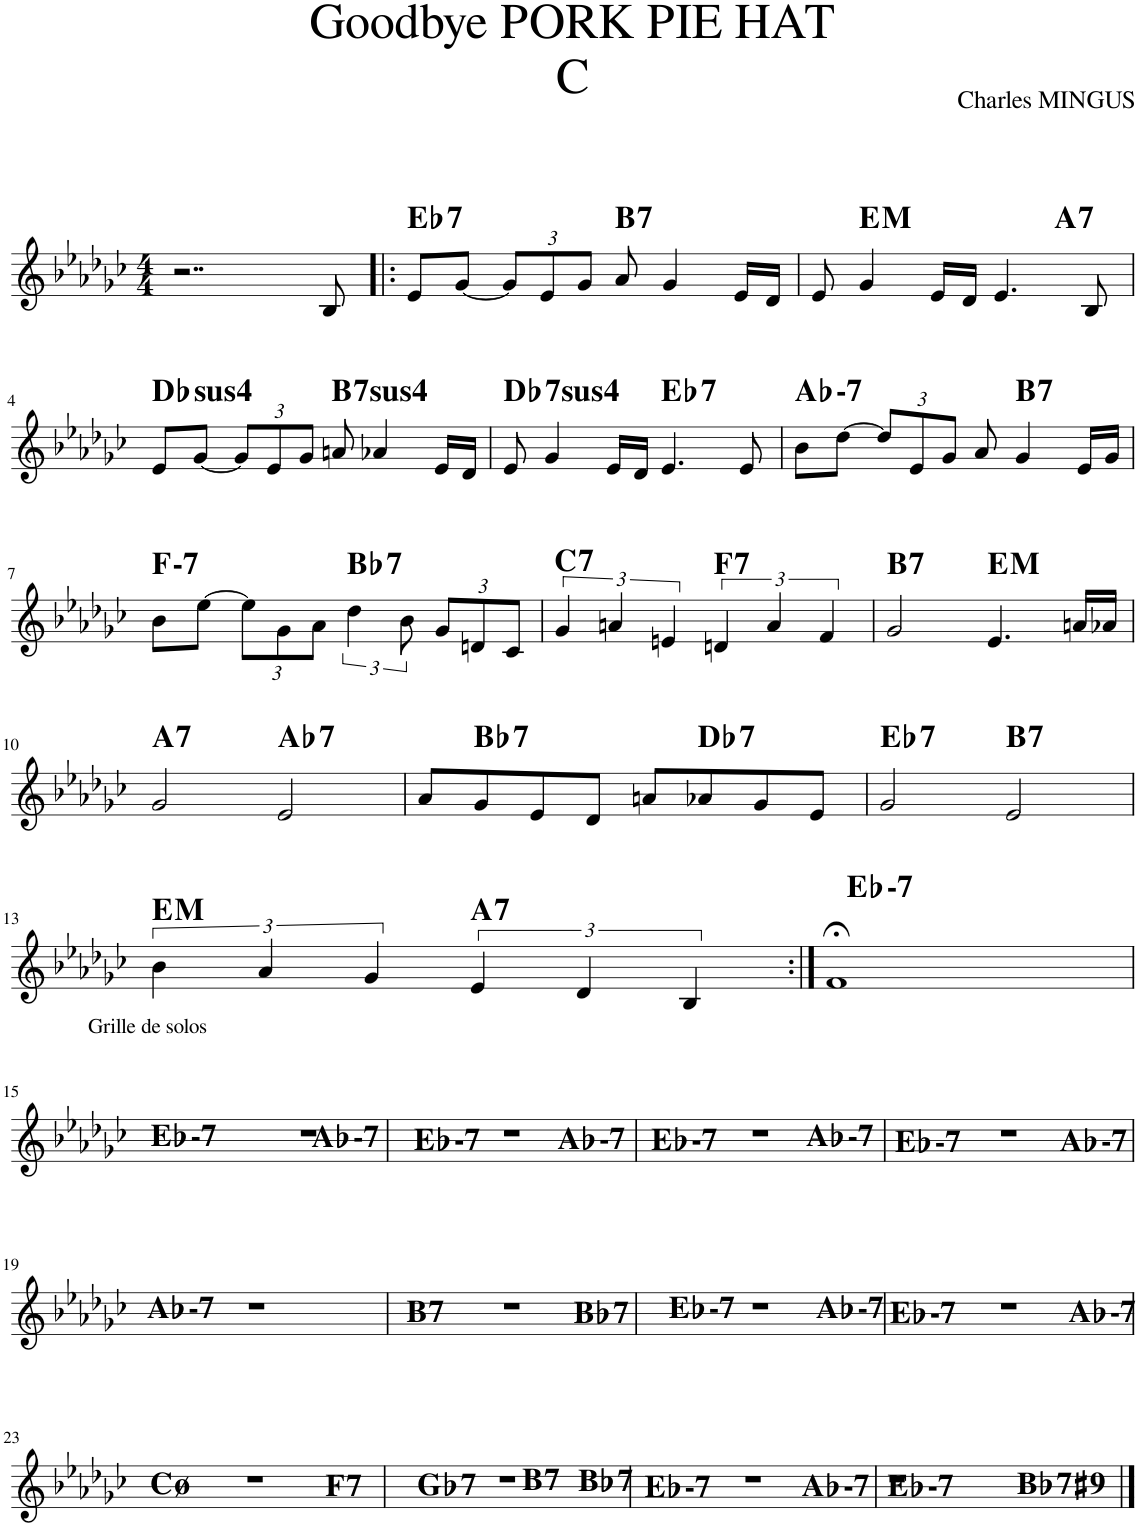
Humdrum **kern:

**kern	**harte
*part1	*part1
*staff1	*
*I"Piano	*
*I'Pno.	*
*clefG2	*
*k[b-e-a-d-g-c-]	*
*M4/4	*
=1	=1
2..r	.
8B-/	.
=2!|:	=2!|:
!	!LO:H:kt=7
8e-/L	Eb:7
[8g-/J	.
*Xbrackettup	*
12g-/L]	.
12e-/	.
12g-/J	.
!	!LO:H:kt=7
8a-/	B:7
4g-/	.
16e-/LL	.
16d-/JJ	.
=3	=3
*^	*
8e-/	2.ryy	.
!	!	!LO:H:kt=M
4g-/	.	E:maj
16e-/LL	.	.
16d-/JJ	.	.
4.e-/	.	.
!	!	!LO:H:kt=7
.	4ryy	A:7
8B-/	.	.
!!LO:LB:g=z	!!
=4	=4	=4
!	!	!LO:H:kt=4
*v	*v	*
8e-/L	Db:sus4
[8g-/J	.
12g-/L]	.
12e-/	.
12g-/J	.
!	!LO:H:kt=74
8an/	B:sus4(7)
4a-X/	.
16e-/LL	.
16d-/JJ	.
=5	=5
!	!LO:H:kt=74
8e-/	Db:sus4(7)
4g-/	.
16e-/LL	.
16d-/JJ	.
!	!LO:H:kt=7
4.e-/	Eb:7
8e-/	.
=6	=6
!	!LO:H:kt=7
8b-\L	Ab:min7
[8dd-\J	.
12dd-/L]	.
12e-/	.
12g-/J	.
8a-/	.
!	!LO:H:kt=7
4g-/	B:7
16e-/LL	.
16g-/JJ	.
!!LO:LB:g=z
=7	=7
!	!LO:H:kt=7
8b-\L	F:min7
[8ee-\J	.
12ee-\L]	.
12g-\	.
12a-\J	.
*brackettup	*
!	!LO:H:kt=7
6dd-\	Bb:7
12b-\	.
*Xbrackettup	*
12g-/L	.
12dn/	.
12c-/J	.
=8	=8
*brackettup	*
!	!LO:H:kt=7
6g-/	C:7
6an/	.
6en/	.
!	!LO:H:kt=7
6dn/	F:7
6a/	.
6f/	.
=9	=9
!	!LO:H:kt=7
2g-/	B:7
!	!LO:H:kt=M
4.e-/	E:maj
16an/LL	.
16a-X/JJ	.
!!LO:LB:g=z
=10	=10
!	!LO:H:kt=7
2g-/	A:7
!	!LO:H:kt=7
2e-/	Ab:7
=11	=11
8a-/L	.
!	!LO:H:kt=7
8g-/	Bb:7
8e-/	.
8d-/J	.
8an/L	.
!	!LO:H:kt=7
8a-X/	Db:7
8g-/	.
8e-/J	.
=12	=12
!	!LO:H:kt=7
2g-/	Eb:7
!	!LO:H:kt=7
2e-/	B:7
!!LO:LB:g=z
=13	=13
!	!LO:H:kt=M
6b-\	E:maj
6a-/	.
6g-/	.
!	!LO:H:kt=7
6e-/	A:7
6d-/	.
6B-/	.
=14:|!	=14:|!
!	!LO:H:kt=7
1f;<	Eb:min7
!!LO:LB:g=z
=15	=15
!LO:TX:a:t=Grille de solos	!LO:H:kt=7
*^	*
1r	2.ryy	Eb:min7
!	!	!LO:H:kt=7
.	4ryy	Ab:min7
=16	=16	=16
*	*^	*
1r	4ryy	2.ryy	.
!	!	!	!LO:H:kt=7
.	2.ryy	.	Eb:min7
!	!	!	!LO:H:kt=7
.	.	4ryy	Ab:min7
=17	=17	=17	=17
1r	4ryy	2.ryy	.
!	!	!	!LO:H:kt=7
.	2.ryy	.	Eb:min7
!	!	!	!LO:H:kt=7
.	.	4ryy	Ab:min7
=18	=18	=18	=18
1r	4ryy	2.ryy	.
!	!	!	!LO:H:kt=7
.	2.ryy	.	Eb:min7
!	!	!	!LO:H:kt=7
.	.	4ryy	Ab:min7
!!LO:LB:g=z	!!	!!
=19	=19	=19	=19
!	!	!	!LO:H:kt=7
*v	*v	*v	*
1r	Ab:min7
=20	=20
*^	*
*	*^	*
1r	4ryy	2.ryy	.
!	!	!	!LO:H:kt=7
.	2.ryy	.	B:7
!	!	!	!LO:H:kt=7
.	.	4ryy	Bb:7
=21	=21	=21	=21
1r	4ryy	2.ryy	.
!	!	!	!LO:H:kt=7
.	2.ryy	.	Eb:min7
!	!	!	!LO:H:kt=7
.	.	4ryy	Ab:min7
=22	=22	=22	=22
1r	4ryy	2.ryy	.
!	!	!	!LO:H:kt=7
.	2.ryy	.	Eb:min7
!	!	!	!LO:H:kt=7
.	.	4ryy	Ab:min7
!!LO:LB:g=z	!!	!!
=23	=23	=23	=23
1r	4ryy	2.ryy	.
.	2.ryy	.	C:hdim7
!	!	!	!LO:H:kt=7
.	.	4ryy	F:7
=24	=24	=24	=24
1r	4ryy	2.ryy	.
!	!	!	!LO:H:kt=7
.	2.ryy	.	Gb:7
!	!	!	!LO:H:kt=7
.	.	4ryy	B:7
=25	=25	=25	=25
!	!	!	!LO:H:kt=7
1r	4ryy	2.ryy	Bb:7
!	!	!	!LO:H:kt=7
.	2.ryy	.	Eb:min7
!	!	!	!LO:H:kt=7
.	.	4ryy	Ab:min7
=26	=26	=26	=26
!	!	!	!LO:H:kt=7
*	*v	*v	*
1r	2ryy	Eb:min7
!	!	!LO:H:kt=7
.	2ryy	Bb:7(#9)
*v	*v	*
==	==
*-	*-
